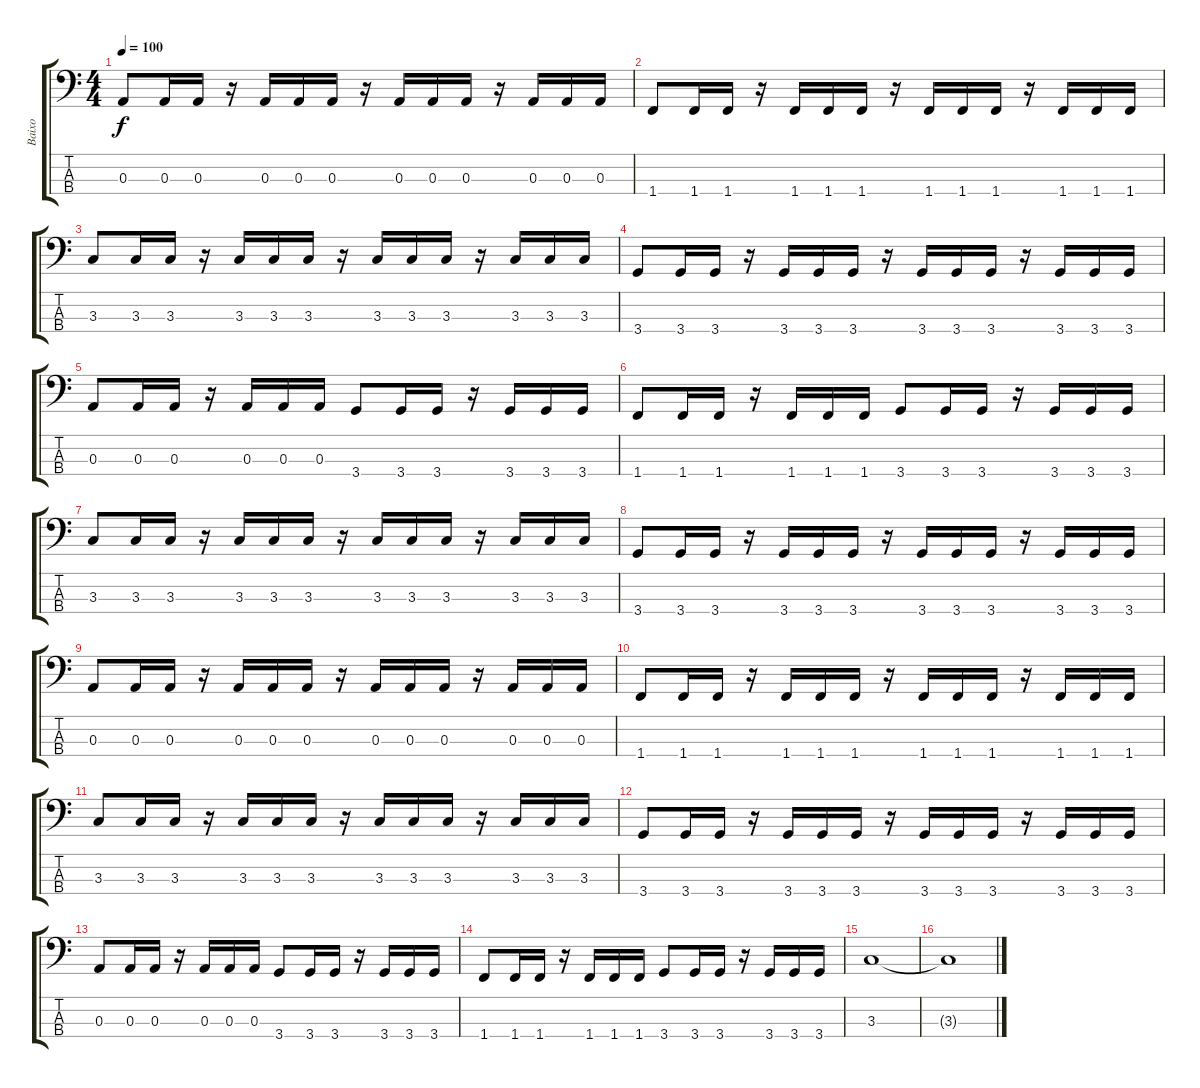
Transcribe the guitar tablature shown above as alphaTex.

\track ("Baixo" "Baixo") {instrument electricbassfinger}
\staff {score tabs}
\tuning (G2 D2 A1 E1) {hide}
\ts (4 4)
\tempo 100
\clef f4
\ks c
0.3.8{dy f} 0.3.16 0.3.16 r.16 0.3.16 0.3.16 0.3.16 r.16 0.3.16 0.3.16 0.3.16 r.16 0.3.16 0.3.16 0.3.16 |
1.4.8 1.4.16 1.4.16 r.16 1.4.16 1.4.16 1.4.16 r.16 1.4.16 1.4.16 1.4.16 r.16 1.4.16 1.4.16 1.4.16 |
3.3.8 3.3.16 3.3.16 r.16 3.3.16 3.3.16 3.3.16 r.16 3.3.16 3.3.16 3.3.16 r.16 3.3.16 3.3.16 3.3.16 |
3.4.8 3.4.16 3.4.16 r.16 3.4.16 3.4.16 3.4.16 r.16 3.4.16 3.4.16 3.4.16 r.16 3.4.16 3.4.16 3.4.16 |
0.3.8 0.3.16 0.3.16 r.16 0.3.16 0.3.16 0.3.16 3.4.8 3.4.16 3.4.16 r.16 3.4.16 3.4.16 3.4.16 |
1.4.8 1.4.16 1.4.16 r.16 1.4.16 1.4.16 1.4.16 3.4.8 3.4.16 3.4.16 r.16 3.4.16 3.4.16 3.4.16 |
3.3.8 3.3.16 3.3.16 r.16 3.3.16 3.3.16 3.3.16 r.16 3.3.16 3.3.16 3.3.16 r.16 3.3.16 3.3.16 3.3.16 |
3.4.8 3.4.16 3.4.16 r.16 3.4.16 3.4.16 3.4.16 r.16 3.4.16 3.4.16 3.4.16 r.16 3.4.16 3.4.16 3.4.16 |
0.3.8 0.3.16 0.3.16 r.16 0.3.16 0.3.16 0.3.16 r.16 0.3.16 0.3.16 0.3.16 r.16 0.3.16 0.3.16 0.3.16 |
1.4.8 1.4.16 1.4.16 r.16 1.4.16 1.4.16 1.4.16 r.16 1.4.16 1.4.16 1.4.16 r.16 1.4.16 1.4.16 1.4.16 |
3.3.8 3.3.16 3.3.16 r.16 3.3.16 3.3.16 3.3.16 r.16 3.3.16 3.3.16 3.3.16 r.16 3.3.16 3.3.16 3.3.16 |
3.4.8 3.4.16 3.4.16 r.16 3.4.16 3.4.16 3.4.16 r.16 3.4.16 3.4.16 3.4.16 r.16 3.4.16 3.4.16 3.4.16 |
0.3.8 0.3.16 0.3.16 r.16 0.3.16 0.3.16 0.3.16 3.4.8 3.4.16 3.4.16 r.16 3.4.16 3.4.16 3.4.16 |
1.4.8 1.4.16 1.4.16 r.16 1.4.16 1.4.16 1.4.16 3.4.8 3.4.16 3.4.16 r.16 3.4.16 3.4.16 3.4.16 |
3.3.1 |
3.3{t}.1
